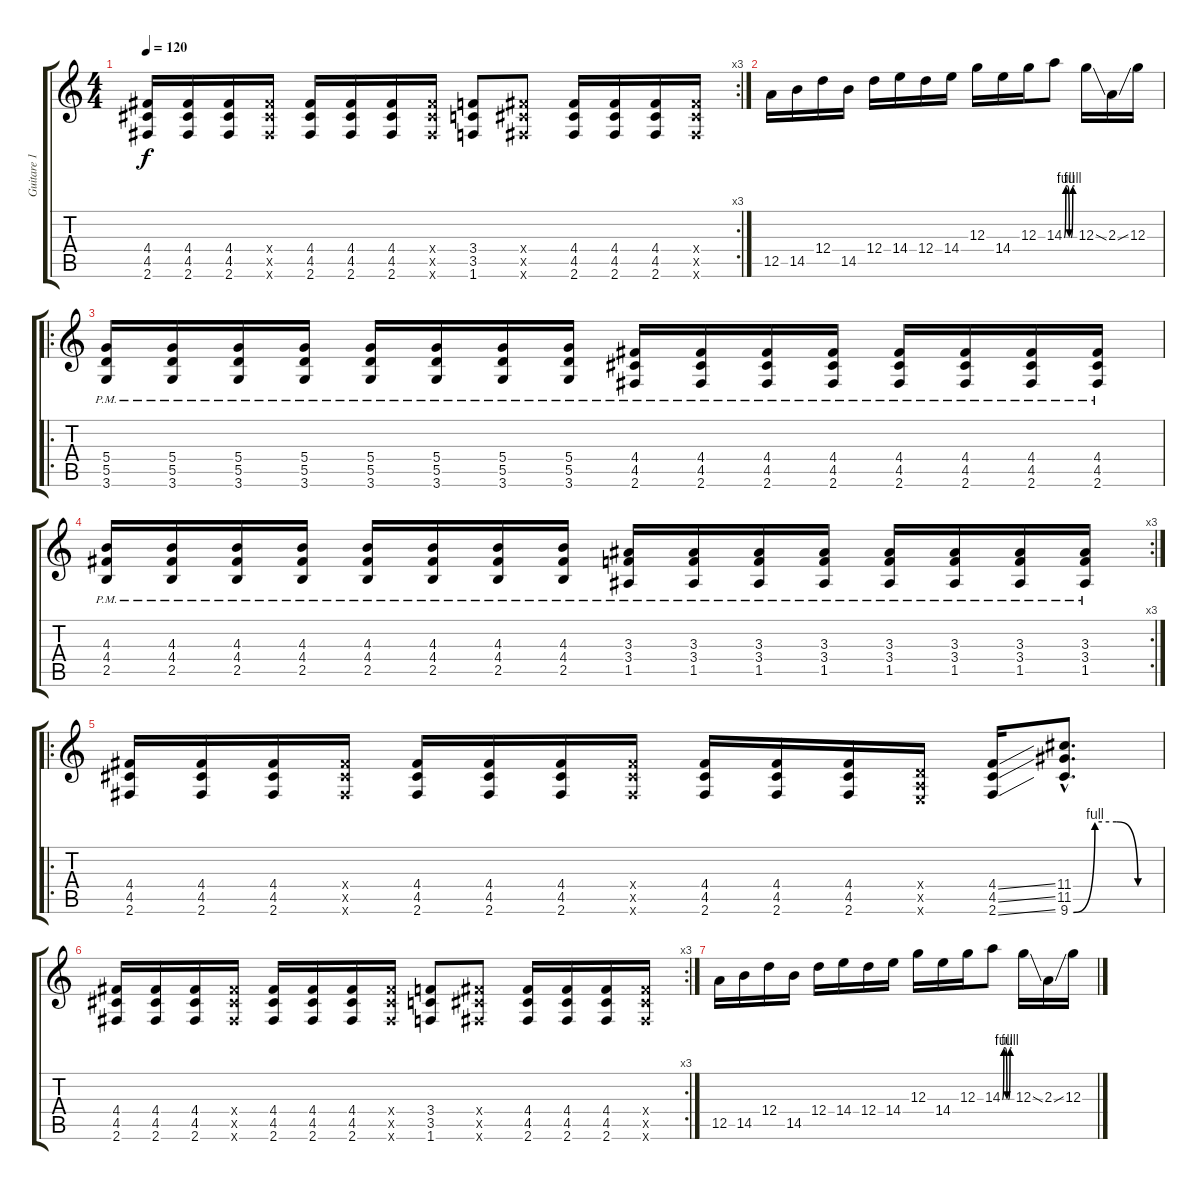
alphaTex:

\track ("Guitare 1" "Guitare 1") {instrument overdrivenguitar}
\staff {score tabs}
\tuning (E4 B3 G3 D3 A2 E2) {hide}
\rc 3
\ts (4 4)
\tempo 120
\clef g2
\ks c
(4.4 4.5 2.6).16{dy f} (4.4 4.5 2.6).16 (4.4 4.5 2.6).16 (4.4{x} 4.5{x} 2.6{x}).16 (4.4 4.5 2.6).16 (4.4 4.5 2.6).16 (4.4 4.5 2.6).16 (4.4{x} 4.5{x} 2.6{x}).16 (3.4 3.5 1.6).8 (4.4{x} 4.5{x} 2.6{x}).8 (4.4 4.5 2.6).16 (4.4 4.5 2.6).16 (4.4 4.5 2.6).16 (4.4{x} 4.5{x} 2.6{x}).16 |
12.5.16 14.5.16 12.4.16 14.5.16 12.4.16 14.4.16 12.4.16 14.4.16 12.3.16 14.4.16 12.3.16 14.3{be (custom 0 0 10 4 20 4 30 0 40 0 50 4 60 4)}.8 12.3{ss}.16 2.3{ss}.16 12.3.16 |
\ro
(5.4{pm} 5.5{pm} 3.6{pm}).16 (5.4{pm} 5.5{pm} 3.6{pm}).16 (5.4{pm} 5.5{pm} 3.6{pm}).16 (5.4{pm} 5.5{pm} 3.6{pm}).16 (5.4{pm} 5.5{pm} 3.6{pm}).16 (5.4{pm} 5.5{pm} 3.6{pm}).16 (5.4{pm} 5.5{pm} 3.6{pm}).16 (5.4{pm} 5.5{pm} 3.6{pm}).16 (4.4{pm} 4.5{pm} 2.6{pm}).16 (4.4{pm} 4.5{pm} 2.6{pm}).16 (4.4{pm} 4.5{pm} 2.6{pm}).16 (4.4{pm} 4.5{pm} 2.6{pm}).16 (4.4{pm} 4.5{pm} 2.6{pm}).16 (4.4{pm} 4.5{pm} 2.6{pm}).16 (4.4{pm} 4.5{pm} 2.6{pm}).16 (4.4{pm} 4.5{pm} 2.6{pm}).16 |
\rc 3
(4.3{pm} 4.4{pm} 2.5{pm}).16 (4.3{pm} 4.4{pm} 2.5{pm}).16 (4.3{pm} 4.4{pm} 2.5{pm}).16 (4.3{pm} 4.4{pm} 2.5{pm}).16 (4.3{pm} 4.4{pm} 2.5{pm}).16 (4.3{pm} 4.4{pm} 2.5{pm}).16 (4.3{pm} 4.4{pm} 2.5{pm}).16 (4.3{pm} 4.4{pm} 2.5{pm}).16 (3.3{pm} 3.4{pm} 1.5{pm}).16 (3.3{pm} 3.4{pm} 1.5{pm}).16 (3.3{pm} 3.4{pm} 1.5{pm}).16 (3.3{pm} 3.4{pm} 1.5{pm}).16 (3.3{pm} 3.4{pm} 1.5{pm}).16 (3.3{pm} 3.4{pm} 1.5{pm}).16 (3.3{pm} 3.4{pm} 1.5{pm}).16 (3.3{pm} 3.4{pm} 1.5{pm}).16 |
\ro
(4.4 4.5 2.6).16 (4.4 4.5 2.6).16 (4.4 4.5 2.6).16 (4.4{x} 4.5{x} 2.6{x}).16 (4.4 4.5 2.6).16 (4.4 4.5 2.6).16 (4.4 4.5 2.6).16 (4.4{x} 4.5{x} 2.6{x}).16 (4.4 4.5 2.6).16 (4.4 4.5 2.6).16 (4.4 4.5 2.6).16 (0.4{x} 0.5{x} 0.6{x}).16 (4.4{ss} 4.5{ss} 2.6{ss}).16 (11.4{hac} 11.5{hac} 9.6{be (custom 0 0 15 4 30 4 45 0 60 0) hac}).8{d} |
\rc 3
(4.4 4.5 2.6).16 (4.4 4.5 2.6).16 (4.4 4.5 2.6).16 (4.4{x} 4.5{x} 2.6{x}).16 (4.4 4.5 2.6).16 (4.4 4.5 2.6).16 (4.4 4.5 2.6).16 (4.4{x} 4.5{x} 2.6{x}).16 (3.4 3.5 1.6).8 (4.4{x} 4.5{x} 2.6{x}).8 (4.4 4.5 2.6).16 (4.4 4.5 2.6).16 (4.4 4.5 2.6).16 (4.4{x} 4.5{x} 2.6{x}).16 |
12.5.16 14.5.16 12.4.16 14.5.16 12.4.16 14.4.16 12.4.16 14.4.16 12.3.16 14.4.16 12.3.16 14.3{be (custom 0 0 10 4 20 4 30 0 40 0 50 4 60 4)}.8 12.3{ss}.16 2.3{ss}.16 12.3.16
